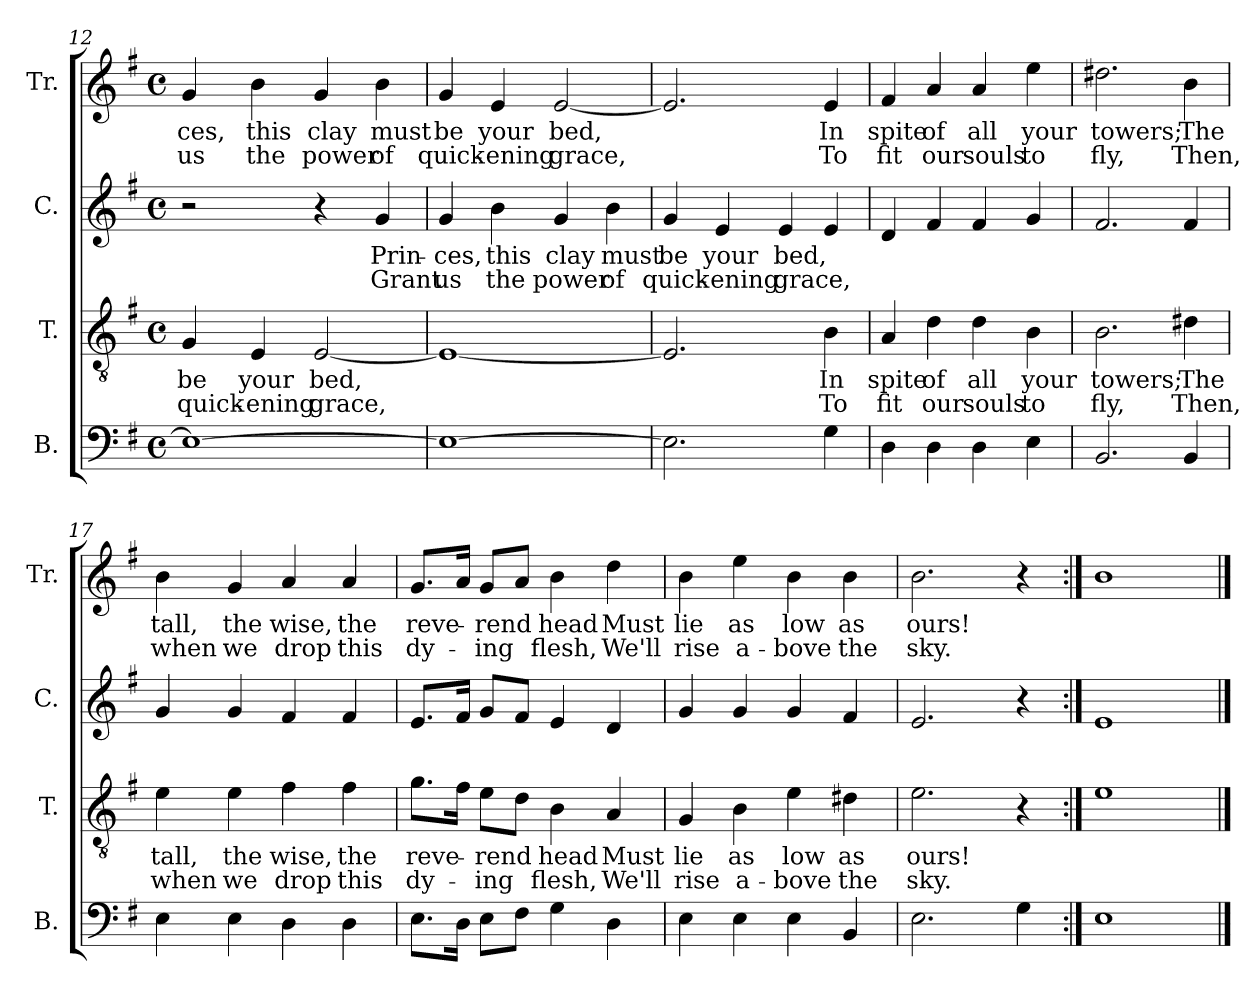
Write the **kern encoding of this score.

**kern	**kern	**text	**text	**kern	**text	**text	**kern	**text	**text
*part4	*part3	*part3	*part3	*part2	*part2	*part2	*part1	*part1	*part1
*staff4	*staff3	*staff3	*staff3	*staff2	*staff2	*staff2	*staff1	*staff1	*staff1
*I"B.	*I"T.	*	*	*I"C.	*	*	*I"Tr.	*	*
*I'B.	*I'T.	*	*	*I'C.	*	*	*I'Tr.	*	*
*clefF4	*clefGv2	*	*	*clefG2	*	*	*clefG2	*	*
*k[f#]	*k[f#]	*	*	*k[f#]	*	*	*k[f#]	*	*
*M4/4	*M4/4	*	*	*M4/4	*	*	*M4/4	*	*
*met(c)	*met(c)	*	*	*met(c)	*	*	*met(c)	*	*
=12	=12	=12	=12	=12	=12	=12	=12	=12	=12
1E_	4G/	be	quick-	2r	.	.	4g/	-ces,	us
.	4E/	your	-ening	.	.	.	4b\	this	the
.	[2E/	bed,	grace,	4r	.	.	4g/	clay	power
.	.	.	.	4g/	Prin-	Grant	4b\	must	of
=13	=13	=13	=13	=13	=13	=13	=13	=13	=13
1E_	1E_	.	.	4g/	-ces,	us	4g/	be	quick-
.	.	.	.	4b\	this	the	4e/	your	-ening
.	.	.	.	4g/	clay	power	[2e/	bed,	grace,
.	.	.	.	4b\	must	of	.	.	.
!!LO:LB:g=z
=14	=14	=14	=14	=14	=14	=14	=14	=14	=14
2.E\]	2.E/]	.	.	4g/	be	quick-	2.e/]	.	.
.	.	.	.	4e/	your	-ening	.	.	.
.	.	.	.	4e/	bed,	grace,	.	.	.
4G\	4B\	In	To	4e/	.	.	4e/	In	To
=15	=15	=15	=15	=15	=15	=15	=15	=15	=15
4D\	4A/	spite	fit	4d/	.	.	4f#/	spite	fit
4D\	4d\	of	our	4f#/	.	.	4a/	of	our
4D\	4d\	all	souls	4f#/	.	.	4a/	all	souls
4E\	4B\	your	to	4g/	.	.	4ee\	your	to
=16	=16	=16	=16	=16	=16	=16	=16	=16	=16
2.BB/	2.B\	towers;	fly,	2.f#/	.	.	2.dd#X\	towers;	fly,
4BB/	4d#X\	The	Then,	4f#/	.	.	4b\	The	Then,
=17	=17	=17	=17	=17	=17	=17	=17	=17	=17
4E\	4e\	tall,	when	4g/	.	.	4b\	tall,	when
4E\	4e\	the	we	4g/	.	.	4g/	the	we
4D\	4f#\	wise,	drop	4f#/	.	.	4a/	wise,	drop
4D\	4f#\	the	this	4f#/	.	.	4a/	the	this
=18	=18	=18	=18	=18	=18	=18	=18	=18	=18
8.E\L	8.g\L	reve-	dy-	8.e/L	.	.	8.g/L	reve-	dy-
16D\Jk	16f#\Jk	.	.	16f#/Jk	.	.	16a/Jk	.	.
8E\L	8e\L	-rend	-ing	8g/L	.	.	8g/L	-rend	-ing
8F#\J	8d\J	.	.	8f#/J	.	.	8a/J	.	.
4G\	4B\	head	flesh,	4e/	.	.	4b\	head	flesh,
4D\	4A/	Must	We'll	4d/	.	.	4dd\	Must	We'll
=19	=19	=19	=19	=19	=19	=19	=19	=19	=19
4E\	4G/	lie	rise	4g/	.	.	4b\	lie	rise
4E\	4B\	as	a-	4g/	.	.	4ee\	as	a-
4E\	4e\	low	-bove	4g/	.	.	4b\	low	-bove
4BB/	4d#X\	as	the	4f#/	.	.	4b\	as	the
=20	=20	=20	=20	=20	=20	=20	=20	=20	=20
2.E\	2.e\	ours!	sky.	2.e/	.	.	2.b\	ours!	sky.
4G\	4r	.	.	4r	.	.	4r	.	.
=21:|!	=21:|!	=21:|!	=21:|!	=21:|!	=21:|!	=21:|!	=21:|!	=21:|!	=21:|!
1E	1e	.	.	1e	.	.	1b	.	.
==	==	==	==	==	==	==	==	==	==
*-	*-	*-	*-	*-	*-	*-	*-	*-	*-
